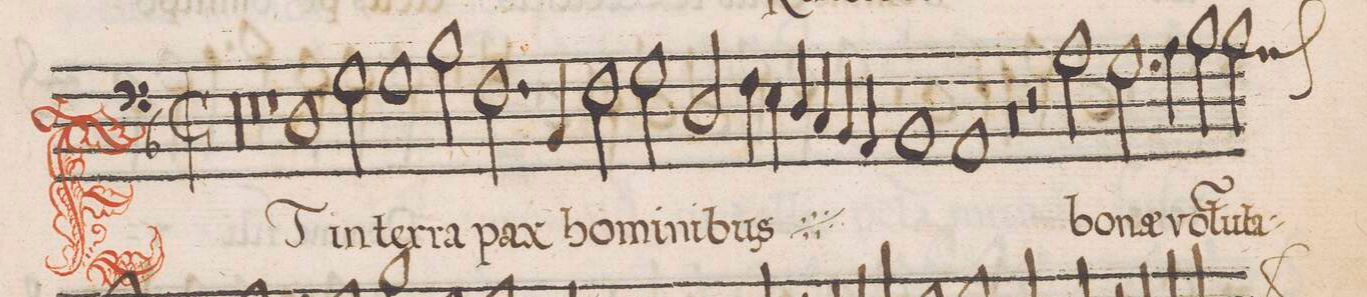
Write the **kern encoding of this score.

**kern	**text
*I"BASSVS	*
*clefF4	*
*k[b-]	*
*met(C)	*
*M2/1	*
00r	.
=2-	=2-
=3-	=3-
0r	.
=4-	=4-
1r	.
1D\	ET
=5-	=5-
2G\	in
1G\	ter-
2B-\	-ra
=6-	=6-
2.F\	pax
4BB-/	ho-
2F\	-mi-
2G\	-ni-
=7-	=7-
2D/	-bus
*	*ij
4F\	ho-
4E\	.
4D/	-mi-
4C/	.
4BB-/	.
4AA/	.
=8-	=8-
1BB-/	-ni-
1AA/	-bus
*	*Xij
=9-	=9-
0r	.
=10-	=10-
2r	.
2A\	bo-
2.G\	-nae
4A\	vo-
=11-	=11-
2B-\	-lu(n)-
*custos:A	*
2B-\	-ta-
*-	*-
